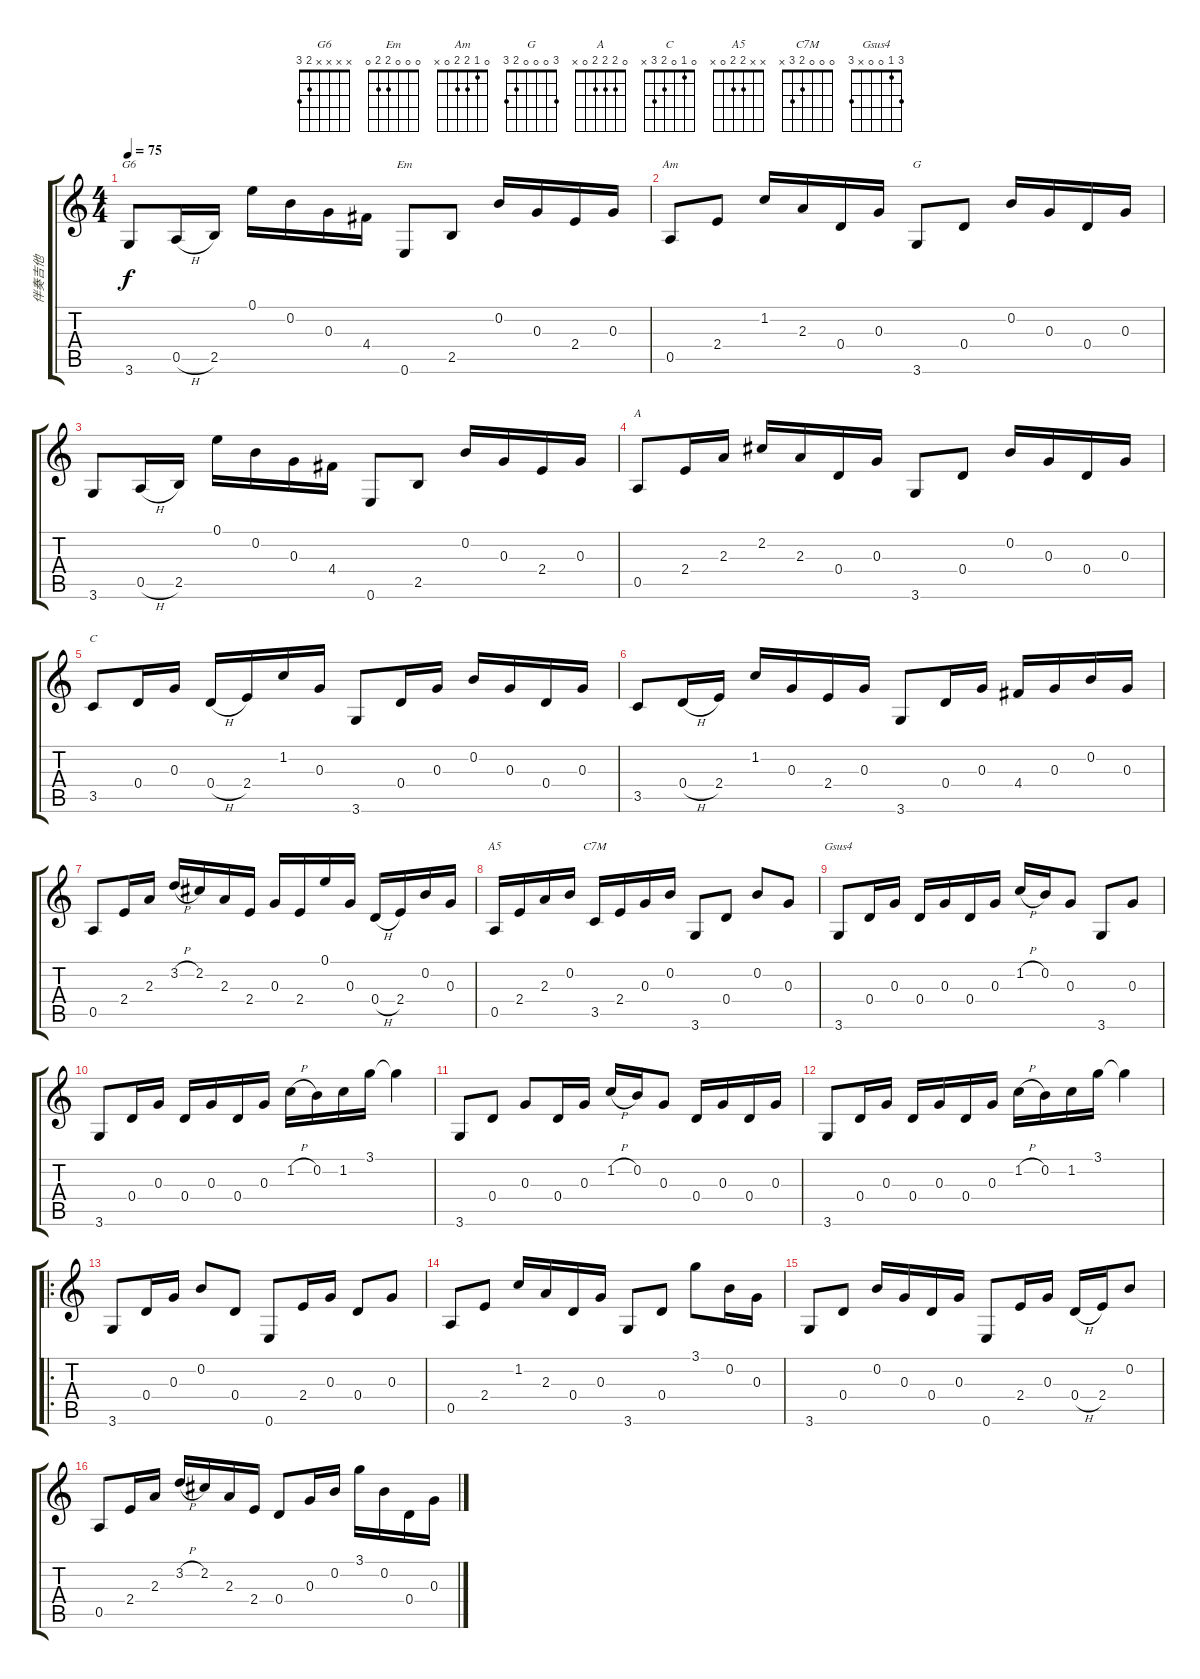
\track ("伴奏吉他" "伴奏吉他") {instrument acousticguitarsteel}
\staff {score tabs}
\tuning (E4 B3 G3 D3 A2 E2) {hide}
\chord ("G6" x x x x 2 3)
\chord ("Em" 0 0 0 2 2 0)
\chord ("Am" 0 1 2 2 0 x)
\chord ("G" 3 0 0 0 2 3)
\chord ("A" 0 2 2 2 0 x)
\chord ("C" 0 1 0 2 3 x)
\chord ("A5" x x 2 2 0 x)
\chord ("C7M" 0 0 0 2 3 x)
\chord ("Gsus4" 3 1 0 0 x 3)
\ts (4 4)
\tempo 75
\clef g2
\ks c
3.6.8{ch "G6" dy f instrument acousticguitarsteel} 0.5{h}.16 2.5.16 0.1.16 0.2.16 0.3.16 4.4.16 0.6.8{ch "Em"} 2.5.8 0.2.16 0.3.16 2.4.16 0.3.16 |
0.5.8{ch "Am"} 2.4.8 1.2.16 2.3.16 0.4.16 0.3.16 3.6.8{ch "G"} 0.4.8 0.2.16 0.3.16 0.4.16 0.3.16 |
3.6.8 0.5{h}.16 2.5.16 0.1.16 0.2.16 0.3.16 4.4.16 0.6.8 2.5.8 0.2.16 0.3.16 2.4.16 0.3.16 |
0.5.8{ch "A"} 2.4.16 2.3.16 2.2.16 2.3.16 0.4.16 0.3.16 3.6.8 0.4.8 0.2.16 0.3.16 0.4.16 0.3.16 |
3.5.8{ch "C"} 0.4.16 0.3.16 0.4{h}.16 2.4.16 1.2.16 0.3.16 3.6.8 0.4.16 0.3.16 0.2.16 0.3.16 0.4.16 0.3.16 |
3.5.8 0.4{h}.16 2.4.16 1.2.16 0.3.16 2.4.16 0.3.16 3.6.8 0.4.16 0.3.16 4.4.16 0.3.16 0.2.16 0.3.16 |
0.5.8 2.4.16 2.3.16 3.2{h}.16 2.2.16 2.3.16 2.4.16 0.3.16 2.4.16 0.1.16 0.3.16 0.4{h}.16 2.4.16 0.2.16 0.3.16 |
0.5.16{ch "A5"} 2.4.16 2.3.16 0.2.16 3.5.16{ch "C7M"} 2.4.16 0.3.16 0.2.16 3.6.8 0.4.8 0.2.8 0.3.8 |
3.6.8{ch "Gsus4"} 0.4.16 0.3.16 0.4.16 0.3.16 0.4.16 0.3.16 1.2{h}.16 0.2.16 0.3.8 3.6.8 0.3.8 |
3.6.8 0.4.16 0.3.16 0.4.16 0.3.16 0.4.16 0.3.16 1.2{h}.16 0.2.16 1.2.16 3.1.16 3.1{t}.4 |
3.6.8 0.4.8 0.3.8 0.4.16 0.3.16 1.2{h}.16 0.2.16 0.3.8 0.4.16 0.3.16 0.4.16 0.3.16 |
3.6.8 0.4.16 0.3.16 0.4.16 0.3.16 0.4.16 0.3.16 1.2{h}.16 0.2.16 1.2.16 3.1.16 3.1{t}.4 |
\ro
3.6.8 0.4.16 0.3.16 0.2.8 0.4.8 0.6.8 2.4.16 0.3.16 0.4.8 0.3.8 |
0.5.8 2.4.8 1.2.16 2.3.16 0.4.16 0.3.16 3.6.8 0.4.8 3.1.8 0.2.16 0.3.16 |
3.6.8 0.4.8 0.2.16 0.3.16 0.4.16 0.3.16 0.6.8 2.4.16 0.3.16 0.4{h}.16 2.4.16 0.2.8 |
0.5.8 2.4.16 2.3.16 3.2{h}.16 2.2.16 2.3.16 2.4.16 0.4.8 0.3.16 0.2.16 3.1.16 0.2.16 0.4.16 0.3.16
